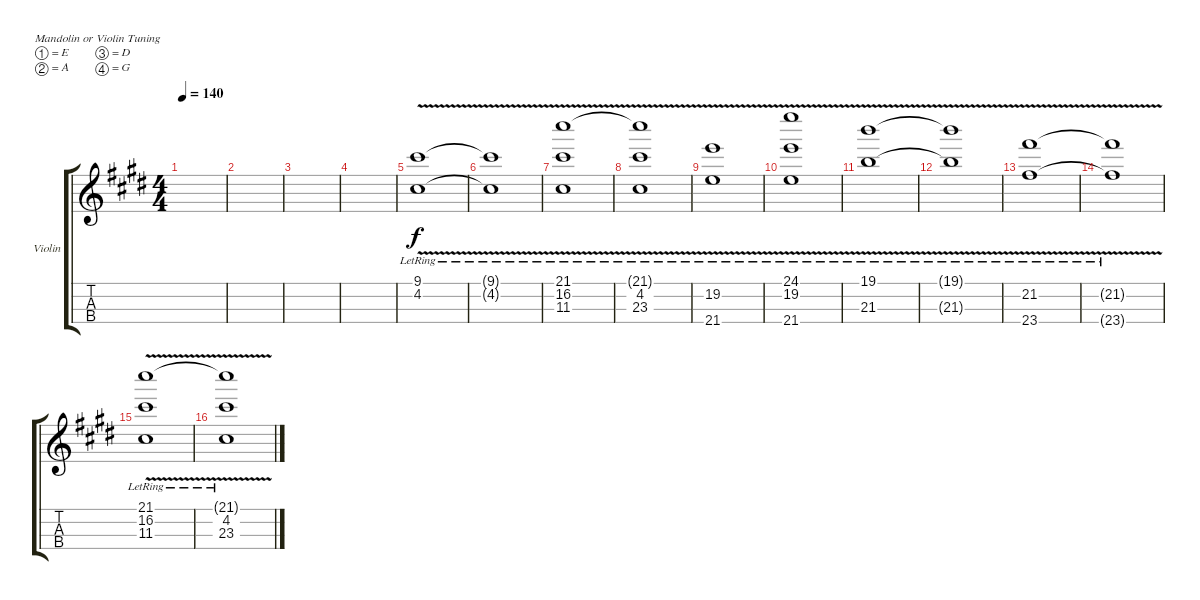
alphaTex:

\defaultSystemsLayout 4
\bracketExtendMode groupsimilarinstruments
\firstSystemTrackNameOrientation horizontal
\otherSystemsTrackNameOrientation horizontal
\track ("Violin" "Violin") {instrument violin}
\staff {score tabs}
\tuning (E5 A4 D4 G3)
\ts (4 4)
\tempo 140
\clef g2
\scale
0.333333
\ks e
|
\scale
0.333333 |
\scale
0.333333 |
\scale
0.333333 |
\scale
0.333333 (4.2{v lr} 9.1{v lr}).1 |
\scale
0.333333 (4.2{v lr t} 9.1{v lr t}).1 |
\scale
0.333333 (21.1{v lr} 16.2{v lr} 11.3{v lr}).1 |
\scale
0.333333 (21.1{v lr t} 4.2{v lr} 23.3{v lr}).1 |
\scale
0.333333 (21.4{v lr} 19.2{v lr}).1 |
\scale
0.333333 (21.4{v lr} 19.2{v lr} 24.1{v lr}).1 |
\scale
0.333333 (21.3{v lr} 19.1{v lr}).1 |
\scale
0.333333 (21.3{v lr t} 19.1{v lr t}).1 |
\scale
0.333333 (23.4{v lr} 21.2{v lr}).1 |
\scale
0.333333 (23.4{v lr t} 21.2{v lr t}).1 |
\scale
0.333333 (21.1{v lr} 16.2{v lr} 11.3{v lr}).1 |
\scale
0.333333 (21.1{v lr t} 4.2{v lr} 23.3{v lr}).1
